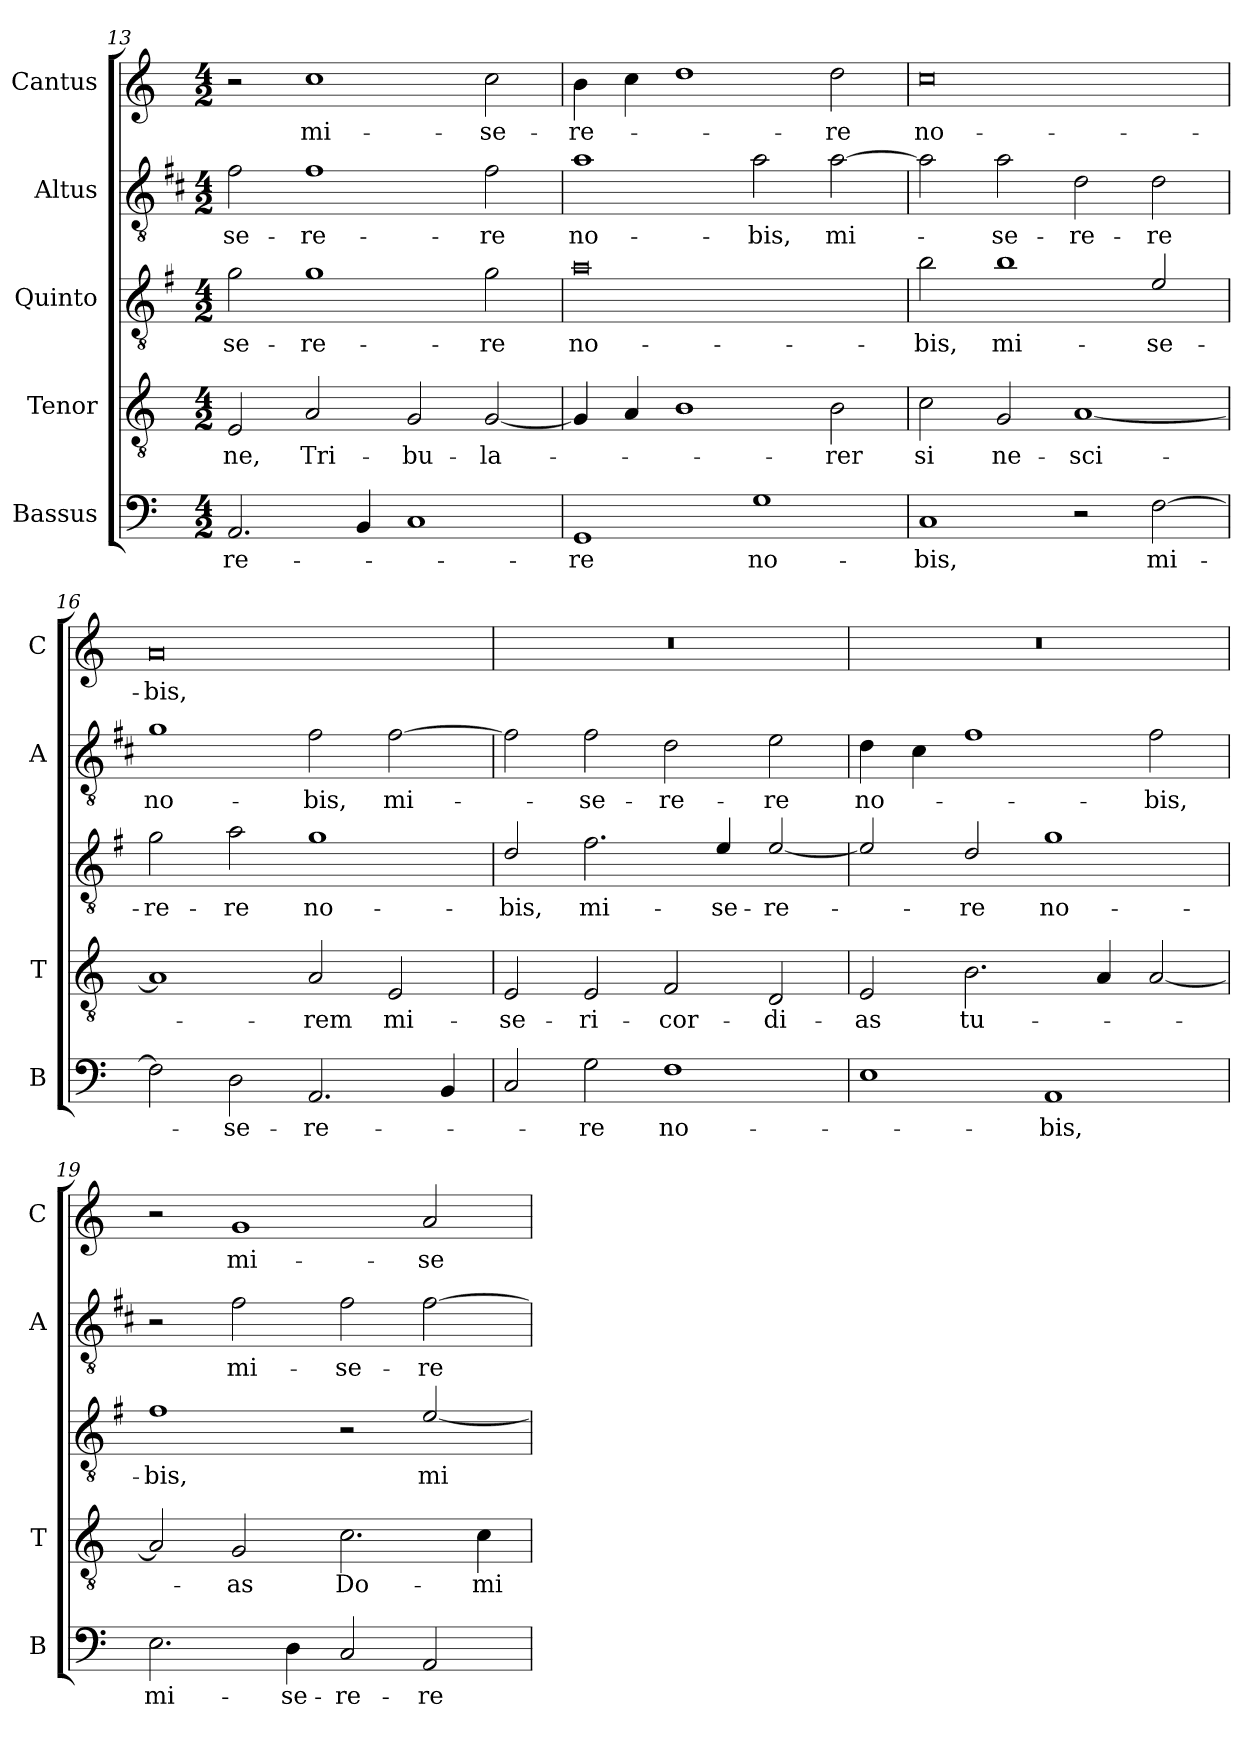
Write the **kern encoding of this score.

**kern	**text	**kern	**text	**kern	**text	**kern	**text	**kern	**text
*part5	*part5	*part4	*part4	*part3	*part3	*part2	*part2	*part1	*part1
*staff5	*staff5	*staff4	*staff4	*staff3	*staff3	*staff2	*staff2	*staff1	*staff1
*I"Bassus	*	*I"Tenor	*	*I"Quinto	*	*I"Altus	*	*I"Cantus	*
*I'B	*	*I'T	*	*	*	*I'A	*	*I'C	*
!!LO:LB:g=z
*clefF4	*	*clefGv2	*	*clefGv2	*	*clefGv2	*	*clefG2	*
*	*	*	*	*ITrd4c7	*	*ITrd1c2	*	*	*
*k[]	*	*k[]	*	*k[]	*	*k[]	*	*k[]	*
*C:	*	*C:	*	*C:	*	*C:	*	*C:	*
*M4/2	*	*M4/2	*	*M4/2	*	*M4/2	*	*M4/2	*
=13	=13	=13	=13	=13	=13	=13	=13	=13	=13
!	!LO:LY:b	!	!LO:LY:b	!	!LO:LY:b	!	!LO:LY:b	!	!
2.AA/	-re-	2E/	-ne,	2c\	-se-	2e\	-se-	2r	.
!	!	!	!LO:LY:b	!	!LO:LY:b	!	!LO:LY:b	!	!LO:LY:b
.	.	2A/	Tri-	1c	-re-	1e	-re-	1cc	mi-
4BB/	.	.	.	.	.	.	.	.	.
!	!	!	!LO:LY:b	!	!	!	!	!	!
1C	.	2G/	-bu-	.	.	.	.	.	.
!	!	!	!LO:LY:b	!	!LO:LY:b	!	!LO:LY:b	!	!LO:LY:b
.	.	[2G/	-la-	2c\	-re	2e\	-re	2cc\	-se-
=14	=14	=14	=14	=14	=14	=14	=14	=14	=14
!	!LO:LY:b	!	!	!	!LO:LY:b	!	!LO:LY:b	!	!LO:LY:b
1GG	-re	4G/]	.	0d	no-	1g	no-	4b\	-re-
.	.	4A/	.	.	.	.	.	4cc\	.
.	.	1B	.	.	.	.	.	1dd	.
!	!LO:LY:b	!	!	!	!	!	!LO:LY:b	!	!
1G	no-	.	.	.	.	2g\	-bis,	.	.
!	!	!	!LO:LY:b	!	!	!	!LO:LY:b	!	!LO:LY:b
.	.	2B\	-rer	.	.	[2g\	mi-	2dd\	-re
=15	=15	=15	=15	=15	=15	=15	=15	=15	=15
!	!LO:LY:b	!	!LO:LY:b	!	!LO:LY:b	!	!	!	!LO:LY:b
1C	-bis,	2c\	si	2e\	-bis,	2g\]	.	0cc	no-
!	!	!	!LO:LY:b	!	!LO:LY:b	!	!LO:LY:b	!	!
.	.	2G/	ne-	1e	mi-	2g\	-se-	.	.
!	!	!	!LO:LY:b	!	!	!	!LO:LY:b	!	!
2r	.	[1A	-sci-	.	.	2c\	-re-	.	.
!	!LO:LY:b	!	!	!	!LO:LY:b	!	!LO:LY:b	!	!
[2F\	mi-	.	.	2A/	-se-	2c\	-re	.	.
=16	=16	=16	=16	=16	=16	=16	=16	=16	=16
!	!	!	!	!	!LO:LY:b	!	!LO:LY:b	!	!LO:LY:b
2F\]	.	1A]	.	2c\	-re-	1f	no-	0a	-bis,
!	!LO:LY:b	!	!	!	!LO:LY:b	!	!	!	!
2D\	-se-	.	.	2d\	-re	.	.	.	.
!	!LO:LY:b	!	!LO:LY:b	!	!LO:LY:b	!	!LO:LY:b	!	!
2.AA/	-re-	2A/	-rem	1c	no-	2e\	-bis,	.	.
!	!	!	!LO:LY:b	!	!	!	!LO:LY:b	!	!
.	.	2E/	mi-	.	.	[2e\	mi-	.	.
4BB/	.	.	.	.	.	.	.	.	.
=17	=17	=17	=17	=17	=17	=17	=17	=17	=17
!	!	!	!LO:LY:b	!	!LO:LY:b	!	!	!	!
2C/	.	2E/	-se-	2G/	-bis,	2e\]	.	0r	.
!	!LO:LY:b	!	!LO:LY:b	!	!LO:LY:b	!	!LO:LY:b	!	!
2G\	-re	2E/	-ri-	2.B\	mi-	2e\	-se-	.	.
!	!LO:LY:b	!	!LO:LY:b	!	!	!	!LO:LY:b	!	!
1F	no-	2F/	-cor-	.	.	2c\	-re-	.	.
!	!	!	!	!	!LO:LY:b	!	!	!	!
.	.	.	.	4A/	-se-	.	.	.	.
!	!	!	!LO:LY:b	!	!LO:LY:b	!	!LO:LY:b	!	!
.	.	2D/	-di-	[2A/	-re-	2d\	-re	.	.
=18	=18	=18	=18	=18	=18	=18	=18	=18	=18
!	!	!	!LO:LY:b	!	!	!	!LO:LY:b	!	!
1E	.	2E/	-as	2A/]	.	4c\	no-	0r	.
.	.	.	.	.	.	4B\	.	.	.
!	!	!	!LO:LY:b	!	!LO:LY:b	!	!	!	!
.	.	2.B\	tu-	2G/	-re	1e	.	.	.
!	!LO:LY:b	!	!	!	!LO:LY:b	!	!	!	!
1AA	-bis,	.	.	1c	no-	.	.	.	.
.	.	4A/	.	.	.	.	.	.	.
!	!	!	!	!	!	!	!LO:LY:b	!	!
.	.	[2A/	.	.	.	2e\	-bis,	.	.
!!LO:PB:g=z
=19	=19	=19	=19	=19	=19	=19	=19	=19	=19
!	!LO:LY:b	!	!	!	!LO:LY:b	!	!	!	!
2.E\	mi-	2A/]	.	1B	-bis,	2r	.	2r	.
!	!	!	!LO:LY:b	!	!	!	!LO:LY:b	!	!LO:LY:b
.	.	2G/	-as	.	.	2e\	mi-	1g	mi-
!	!LO:LY:b	!	!	!	!	!	!	!	!
4D\	-se-	.	.	.	.	.	.	.	.
!	!LO:LY:b	!	!LO:LY:b	!	!	!	!LO:LY:b	!	!
2C/	-re-	2.c\	Do-	2r	.	2e\	-se-	.	.
!	!LO:LY:b	!	!	!	!LO:LY:b	!	!LO:LY:b	!	!LO:LY:b
2AA/	-re	.	.	[2A/	mi-	[2e\	-re-	2a/	-se-
!	!	!	!LO:LY:b	!	!	!	!	!	!
.	.	4c\	-mi-	.	.	.	.	.	.
=	=	=	=	=	=	=	=	=	=
*-	*-	*-	*-	*-	*-	*-	*-	*-	*-
